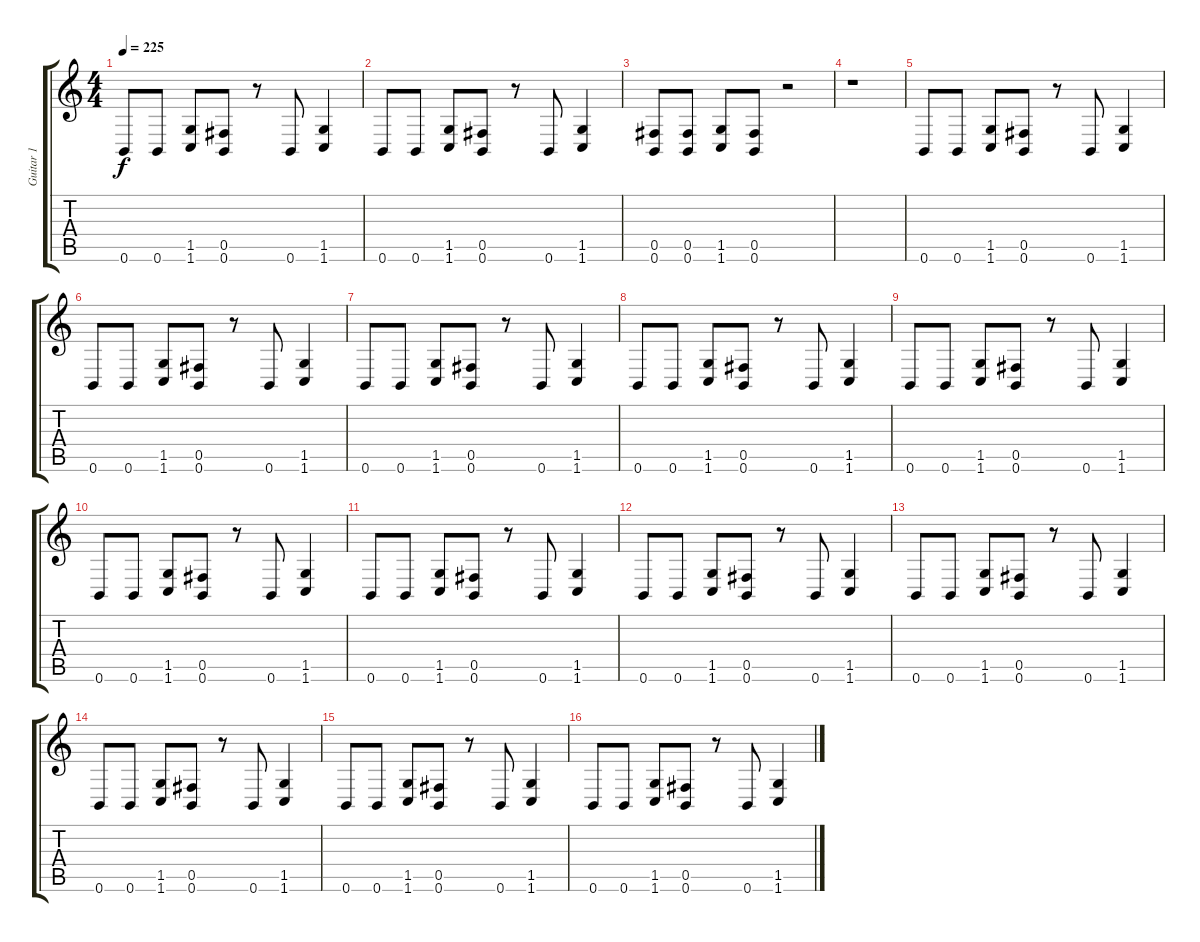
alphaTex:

\track ("Guitar 1" "Guitar 1") {instrument overdrivenguitar}
\staff {score tabs}
\tuning (Db4 Ab3 E3 B2 Gb2 B1) {hide}
\ts (4 4)
\tempo 225
\clef g2
\ks c
0.6.8{dy f} 0.6.8 (1.5 1.6).8 (0.5 0.6).8 r.8 0.6.8 (1.5 1.6).4 |
0.6.8 0.6.8 (1.5 1.6).8 (0.5 0.6).8 r.8 0.6.8 (1.5 1.6).4 |
(0.5 0.6).8 (0.5 0.6).8 (1.5 1.6).8 (0.5 0.6).8 r.2 |
r.1 |
0.6.8 0.6.8 (1.5 1.6).8 (0.5 0.6).8 r.8 0.6.8 (1.5 1.6).4 |
0.6.8 0.6.8 (1.5 1.6).8 (0.5 0.6).8 r.8 0.6.8 (1.5 1.6).4 |
0.6.8 0.6.8 (1.5 1.6).8 (0.5 0.6).8 r.8 0.6.8 (1.5 1.6).4 |
0.6.8 0.6.8 (1.5 1.6).8 (0.5 0.6).8 r.8 0.6.8 (1.5 1.6).4 |
0.6.8 0.6.8 (1.5 1.6).8 (0.5 0.6).8 r.8 0.6.8 (1.5 1.6).4 |
0.6.8 0.6.8 (1.5 1.6).8 (0.5 0.6).8 r.8 0.6.8 (1.5 1.6).4 |
0.6.8 0.6.8 (1.5 1.6).8 (0.5 0.6).8 r.8 0.6.8 (1.5 1.6).4 |
0.6.8 0.6.8 (1.5 1.6).8 (0.5 0.6).8 r.8 0.6.8 (1.5 1.6).4 |
0.6.8 0.6.8 (1.5 1.6).8 (0.5 0.6).8 r.8 0.6.8 (1.5 1.6).4 |
0.6.8 0.6.8 (1.5 1.6).8 (0.5 0.6).8 r.8 0.6.8 (1.5 1.6).4 |
0.6.8 0.6.8 (1.5 1.6).8 (0.5 0.6).8 r.8 0.6.8 (1.5 1.6).4 |
0.6.8 0.6.8 (1.5 1.6).8 (0.5 0.6).8 r.8 0.6.8 (1.5 1.6).4
